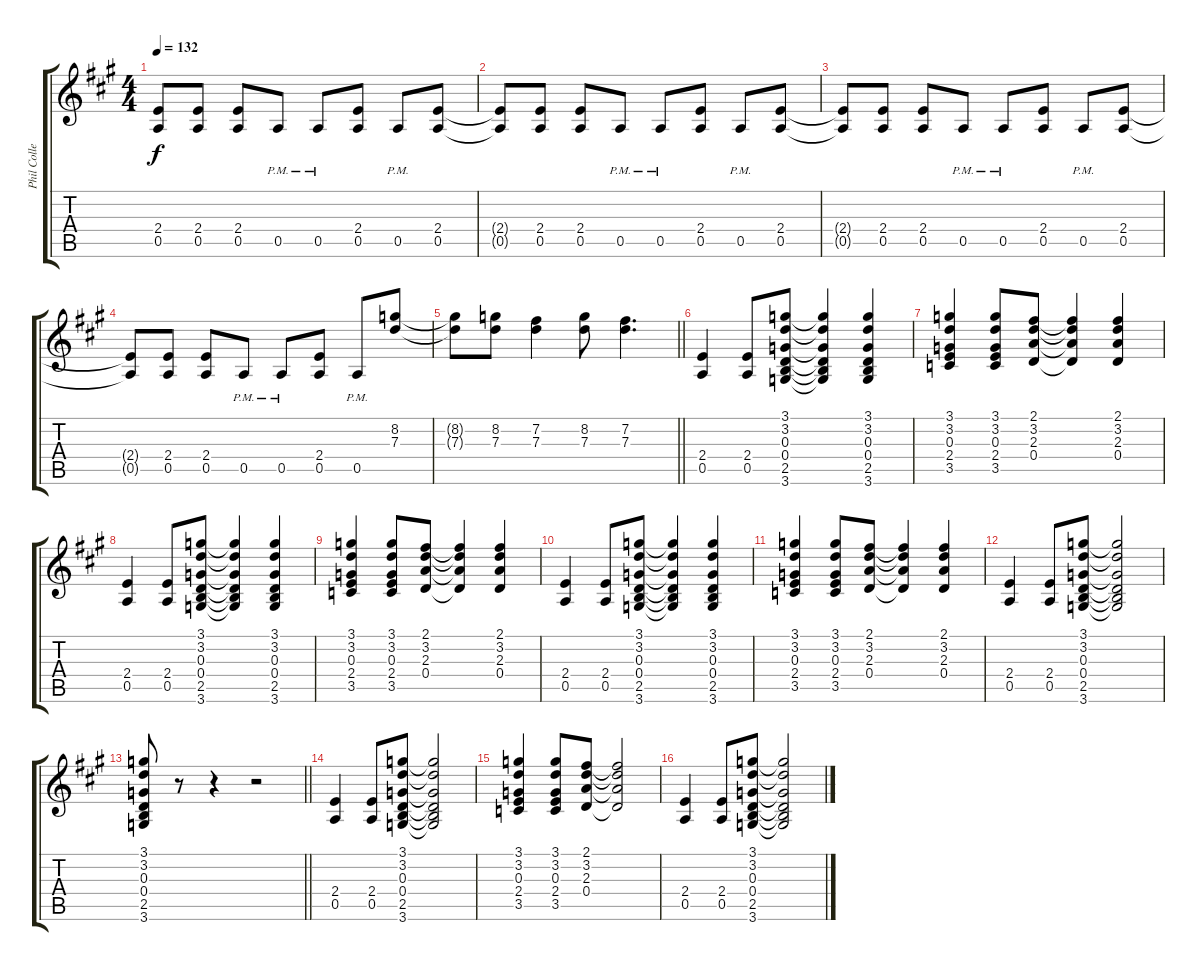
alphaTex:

\track ("Phil Collen" "Phil Colle") {instrument distortionguitar}
\staff {score tabs}
\tuning (E4 B3 G3 D3 A2 E2) {hide}
\ts (4 4)
\tempo 132
\clef g2
\ks a
(2.4{t} 0.5{t}).8{dy f} (2.4 0.5).8 (2.4 0.5).8 0.5{pm}.8 0.5{pm}.8 (2.4 0.5).8 0.5{pm}.8 (2.4 0.5).8 |
(2.4{t} 0.5{t}).8 (2.4 0.5).8 (2.4 0.5).8 0.5{pm}.8 0.5{pm}.8 (2.4 0.5).8 0.5{pm}.8 (2.4 0.5).8 |
(2.4{t} 0.5{t}).8 (2.4 0.5).8 (2.4 0.5).8 0.5{pm}.8 0.5{pm}.8 (2.4 0.5).8 0.5{pm}.8 (2.4 0.5).8 |
(2.4{t} 0.5{t}).8 (2.4 0.5).8 (2.4 0.5).8 0.5{pm}.8 0.5{pm}.8 (2.4 0.5).8 0.5{pm}.8 (8.2 7.3).8 |
\barLineRight lightlight
(8.2{t} 7.3{t}).8 (8.2 7.3).8 (7.2 7.3).4 (8.2 7.3).8 (7.2 7.3).4{d} |
(2.4 0.5).4 (2.4 0.5).8 (3.1 3.2 0.3 0.4 2.5 3.6).8 (3.1{t} 3.2{t} 0.3{t} 0.4{t} 2.5{t} 3.6{t}).4 (3.1 3.2 0.3 0.4 2.5 3.6).4 |
(3.1 3.2 0.3 2.4 3.5).4 (3.1 3.2 0.3 2.4 3.5).8 (2.1 3.2 2.3 0.4).8 (2.1{t} 3.2{t} 2.3{t} 0.4{t}).4 (2.1 3.2 2.3 0.4).4 |
(2.4 0.5).4 (2.4 0.5).8 (3.1 3.2 0.3 0.4 2.5 3.6).8 (3.1{t} 3.2{t} 0.3{t} 0.4{t} 2.5{t} 3.6{t}).4 (3.1 3.2 0.3 0.4 2.5 3.6).4 |
(3.1 3.2 0.3 2.4 3.5).4 (3.1 3.2 0.3 2.4 3.5).8 (2.1 3.2 2.3 0.4).8 (2.1{t} 3.2{t} 2.3{t} 0.4{t}).4 (2.1 3.2 2.3 0.4).4 |
(2.4 0.5).4 (2.4 0.5).8 (3.1 3.2 0.3 0.4 2.5 3.6).8 (3.1{t} 3.2{t} 0.3{t} 0.4{t} 2.5{t} 3.6{t}).4 (3.1 3.2 0.3 0.4 2.5 3.6).4 |
(3.1 3.2 0.3 2.4 3.5).4 (3.1 3.2 0.3 2.4 3.5).8 (2.1 3.2 2.3 0.4).8 (2.1{t} 3.2{t} 2.3{t} 0.4{t}).4 (2.1 3.2 2.3 0.4).4 |
(2.4 0.5).4 (2.4 0.5).8 (3.1 3.2 0.3 0.4 2.5 3.6).8 (3.1{t} 3.2{t} 0.3{t} 0.4{t} 2.5{t} 3.6{t}).2 |
\barLineRight lightlight
(3.1 3.2 0.3 0.4 2.5 3.6).8 r.8 r.4 r.2 |
(2.4 0.5).4 (2.4 0.5).8 (3.1 3.2 0.3 0.4 2.5 3.6).8 (3.1{t} 3.2{t} 0.3{t} 0.4{t} 2.5{t} 3.6{t}).2 |
(3.1 3.2 0.3 2.4 3.5).4 (3.1 3.2 0.3 2.4 3.5).8 (2.1 3.2 2.3 0.4).8 (2.1{t} 3.2{t} 2.3{t} 0.4{t}).2 |
(2.4 0.5).4 (2.4 0.5).8 (3.1 3.2 0.3 0.4 2.5 3.6).8 (3.1{t} 3.2{t} 0.3{t} 0.4{t} 2.5{t} 3.6{t}).2
